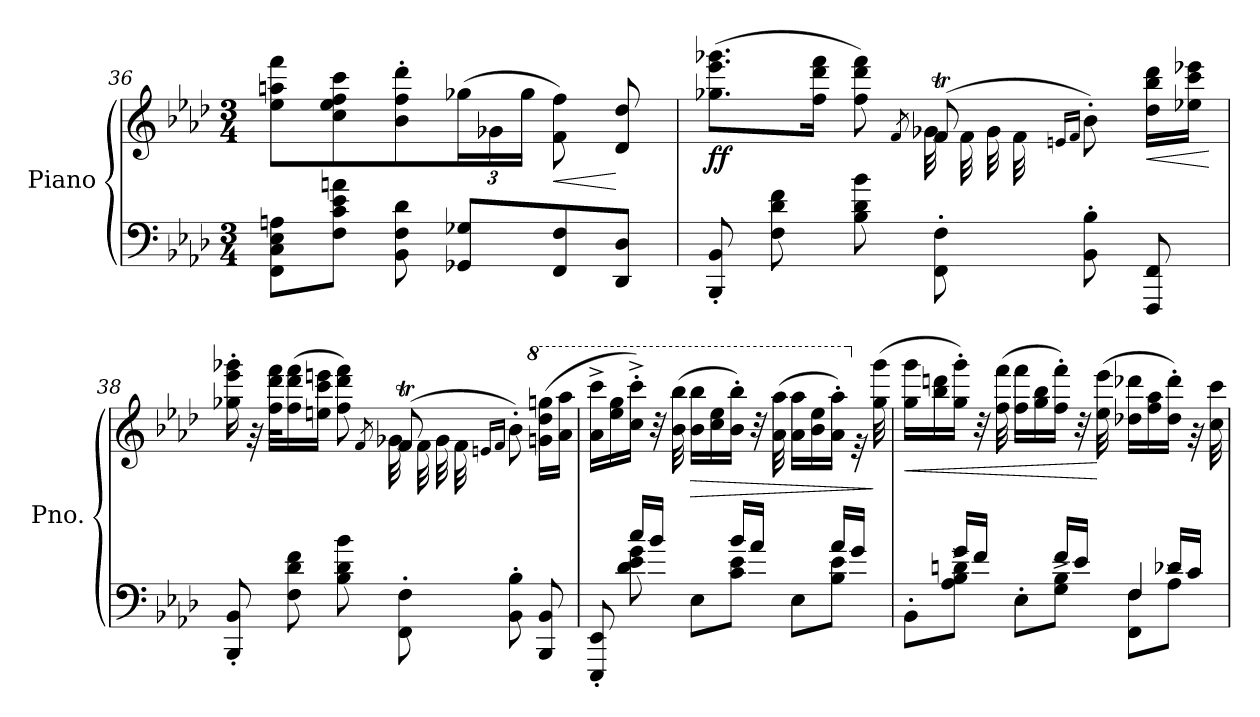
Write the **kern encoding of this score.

**kern	**kern	**dynam
*part1	*part1	*part1
*staff2	*staff1	*staff1/2
*I"Piano	*	*
*I'Pno.	*	*
!!LO:PB:g=z
*clefF4	*clefG2	*
*k[b-e-a-d-]	*k[b-e-a-d-]	*
*M3/4	*M3/4	*
=36	=36	=36
8FF\ 8C\ 8E-\ 8An\L	8ee-\ 8aan\ 8fff\L	.
8F\ 8c\ 8e-\ 8an\J	8cc\ 8ee-\ 8ff\ 8ccc\	.
8BB-\ 8F\ 8d-\	8b-\' 8ff\' 8ddd-\'	.
*	*Xbrackettup	*
8GG-X/ 8G-X/L	(>24gg-X\L	.
.	24g-X\	.
.	24gg-\JJ	.
!	!	!LO:HP:b
8FF/ 8F/	8f\ 8ff\)	<
8DD-/ 8D-/J	8d-/ 8dd-/	[
!!LO:LB:g=z
=37	=37	=37
*	*^	*
!	!	!	!LO:DY:b
8BBB-/' 8BB-/'	(>8.gg-X\ 8.eee-\ 8.ggg-X\L	4.ryy	ff
8F\ 8d-\ 8f\	.	.	.
.	16ff\ 16ddd-\ 16fff\Jk	.	.
8B-\ 8d-\ 8b-\	8ff\ 8ddd-\ 8fff\)	.	.
.	8qf/	.	.
8FF\' 8F\'	(8fT/	32g-X	.
.	.	32f	.
.	.	32g-	.
.	.	32f	.
.	16qen/LL	.	.
.	16qf/JJ	.	.
8BB-\' 8B-\'	8b-'\)	4ryy	.
!	!	!	!LO:HP:b
8FFF/ 8FF/	16dd-\ 16bb-\ 16ddd-\LL	.	<
.	16ee-X\ 16ccc\ 16eee-X\JJ	.	.
*	*v	*v	*
.	.	[
=38	=38	=38
*	*^	*
8BBB-/' 8BB-/'	16ryy	16gg-X\' 16eee-\' 16ggg-X\'	.
.	32rg	32ryy	.
.	32ryy	32ff\ 32ddd-\ 32fff\KLL	.
8F\ 8d-\ 8f\	8ryy	(>16ff\ 16ddd-\ 16fff\	.
.	.	16een\ 16ccc\ 16eeen\JJ	.
8B-\ 8d-\ 8b-\	8ryy	8ff\ 8ddd-\ 8fff\)	.
.	8qf/	.	.
8FF\' 8F\'	(8fT/	32g-X	.
.	.	32f	.
.	.	32g-	.
.	.	32f	.
.	16qen/LL	.	.
.	16qf/JJ	.	.
8BB-\' 8B-\'	8b-'\)	8ryy	.
*	*8va	*	*
8BBB-/ 8BB-/	8ryy	(>16ggn\ 16ddd-\ 16gggn\LL	.
.	.	16aa-\ 16aaa-\JJ	.
!!LO:LB:g=z	!!
=39	=39	=39	=39
*^	*	*	*
8EEE-/' 8EE-/'	8ryy	8.ryy	16aa-\^ 16cccc\^LL	.
.	.	.	16eee-\ 16ggg\	.
8d-\ 8e-\ 8g\	16cc/LL	.	16ccc\'^ 16cccc\'^JJ)	.
.	16b-/JJ	32r	32ryy	.
.	.	32ryy	(>32bb-\ 32bbb-\	.
!	!	!	!	!LO:HP:b
8E-\L	8ryy	8.ryy	16bb-\ 16bbb-\LL	>
.	.	.	16ccc\ 16eee-\	.
8c\ 8e-\J	16b-/LL	.	16bb-\' 16bbb-\'JJ)	.
.	16a-/JJ	32r	32ryy	.
.	.	32ryy	(>32aa-\ 32aaa-\	.
8E-\L	8ryy	8.ryy	16aa-\ 16aaa-\LL	.
.	.	.	16bb-\ 16eee-\	.
8B-\ 8e-\J	16a-/LL	.	16aa-\' 16aaa-\'JJ)	.
*	*	*X8va	*	*
.	16g/JJ	32re	32ryy	.
.	.	32ryy	(>32gg\ 32ggg\	]
!!LO:LB:g=z	!!
=40	=40	=40	=40	=40
*	*^	*	*	*
!	!	!	!	!	!LO:HP:b
8BB-'\L	8ryy	2ryy	8.ryy	16gg\ 16ggg\LL	<
.	.	.	.	16bb-\ 16dddn\	.
8A-\^ 8B-\^ 8dn\^J	16g/LL	.	.	16gg\' 16ggg\'JJ)	.
.	16f/JJ	.	32r	32ryy	.
.	.	.	32ryy	(>32ff\ 32fff\	.
8E-'\L	8ryy	.	8.ryy	16ff\ 16fff\LL	.
.	.	.	.	16gg\ 16bb-\	.
8G\^ 8B-\^J	16f/LL	.	.	16ff\' 16fff\'JJ)	.
.	16e-/JJ	.	32r	32ryy	.
.	.	.	32ryy	(>32ee-\ 32eee-\	[
8FF\ 8F\L	8ryy	4F/	8.ryy	16dd-X\ 16ddd-X\LL	.
.	.	.	.	16ff\ 16aa-\	.
8A-^\J	16d-X/LL	.	.	16dd-\' 16ddd-\'JJ)	.
.	16c/JJ	.	32rg	32ryy	.
.	.	.	32ryy	32cc\ 32ccc\	.
*v	*v	*v	*	*	*
*	*v	*v	*
=	=	=
*-	*-	*-
